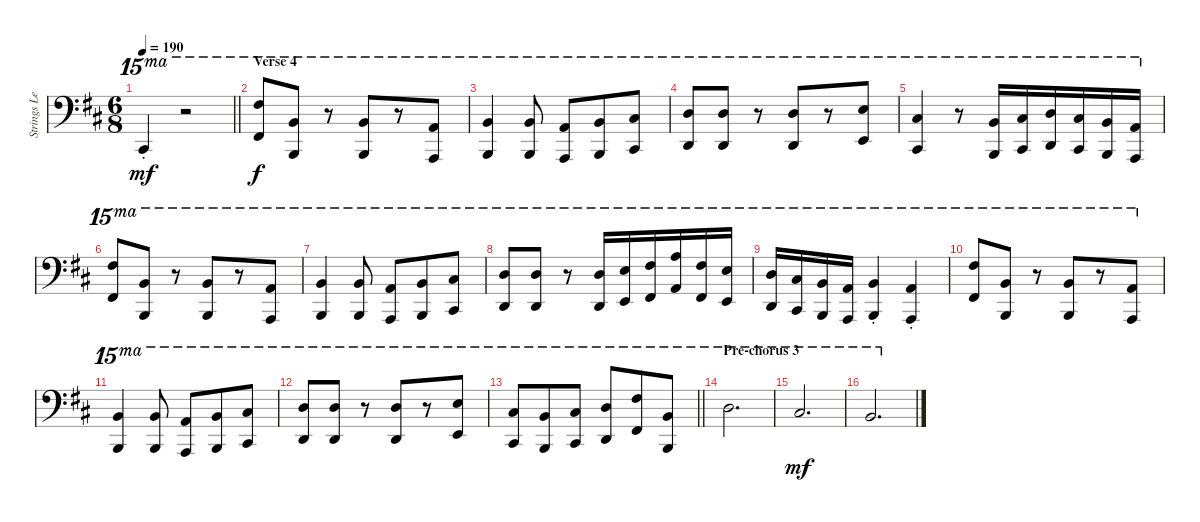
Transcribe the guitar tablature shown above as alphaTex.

\track ("Strings Lead" "Strings Le") {instrument stringensemble1}
\staff {score}
\tuning (Db4 Ab3 E3 B2 Gb2 A1) {hide}
\ts (6 8)
\tempo 190
\clef f4
\barLineRight lightlight
\ks bminor
0.1{st}.4{ot 15ma dy mf} r.2{ot 15ma} |
\section ("" "Verse 4")
(5.1 22.2).8{ot 15ma dy f balance 8 instrument stringensemble1} (10.1 3.2).8{ot 15ma} r.8{ot 15ma} (10.1 3.2).8{ot 15ma} r.8{ot 15ma} (8.1 1.2).8{ot 15ma} |
(10.1 3.2).4{ot 15ma} (10.1 3.2).8{ot 15ma} (8.1 1.2).8{ot 15ma} (10.1 3.2).8{ot 15ma} (0.1 17.2).8{ot 15ma} |
(13.1 6.2).8{ot 15ma} (13.1 6.2).8{ot 15ma} r.8{ot 15ma} (13.1 6.2).8{ot 15ma} r.8{ot 15ma} (15.1 8.2).8{ot 15ma} |
(0.1 17.2).4{ot 15ma} r.8{ot 15ma} (10.1 3.2).16{ot 15ma} (12.1 5.2).16{ot 15ma} (13.1 6.2).16{ot 15ma} (12.1 5.2).16{ot 15ma} (10.1 3.2).16{ot 15ma} (8.1 1.2).16{ot 15ma} |
(5.1 22.2).8{ot 15ma} (10.1 3.2).8{ot 15ma} r.8{ot 15ma} (10.1 3.2).8{ot 15ma} r.8{ot 15ma} (8.1 1.2).8{ot 15ma} |
(10.1 3.2).4{ot 15ma} (10.1 3.2).8{ot 15ma} (8.1 1.2).8{ot 15ma} (10.1 3.2).8{ot 15ma} (0.1 17.2).8{ot 15ma} |
(13.1 6.2).8{ot 15ma} (13.1 6.2).8{ot 15ma} r.8{ot 15ma} (13.1 6.2).16{ot 15ma} (15.1 8.2).16{ot 15ma} (17.1 10.2).16{ot 15ma} (20.1 13.2).16{ot 15ma} (17.1 10.2).16{ot 15ma} (15.1 8.2).16{ot 15ma} |
(13.1 6.2).16{ot 15ma} (12.1 5.2).16{ot 15ma} (10.1 3.2).16{ot 15ma} (8.1 1.2).16{ot 15ma} (10.1{st} 3.2).4{ot 15ma} (8.1{st} 1.2).4{ot 15ma} |
(5.1 22.2).8{ot 15ma} (10.1 3.2).8{ot 15ma} r.8{ot 15ma} (10.1 3.2).8{ot 15ma} r.8{ot 15ma} (8.1 1.2).8{ot 15ma} |
(10.1 3.2).4{ot 15ma} (10.1 3.2).8{ot 15ma} (8.1 1.2).8{ot 15ma} (10.1 3.2).8{ot 15ma} (0.1 17.2).8{ot 15ma} |
(13.1 6.2).8{ot 15ma} (13.1 6.2).8{ot 15ma} r.8{ot 15ma} (13.1 6.2).8{ot 15ma} r.8{ot 15ma} (15.1 8.2).8{ot 15ma} |
\barLineRight lightlight
(12.1 5.2).8{ot 15ma} (10.1 3.2).8{ot 15ma} (12.1 5.2).8{ot 15ma} (13.1 6.2).8{ot 15ma} (17.1 10.2).8{ot 15ma} (10.1 3.2).8{ot 15ma} |
\section ("" "Pre-chorus 3")
13.1.2{d ot 15ma} |
12.1.2{d ot 15ma dy mf} |
10.1.2{d ot 15ma}
